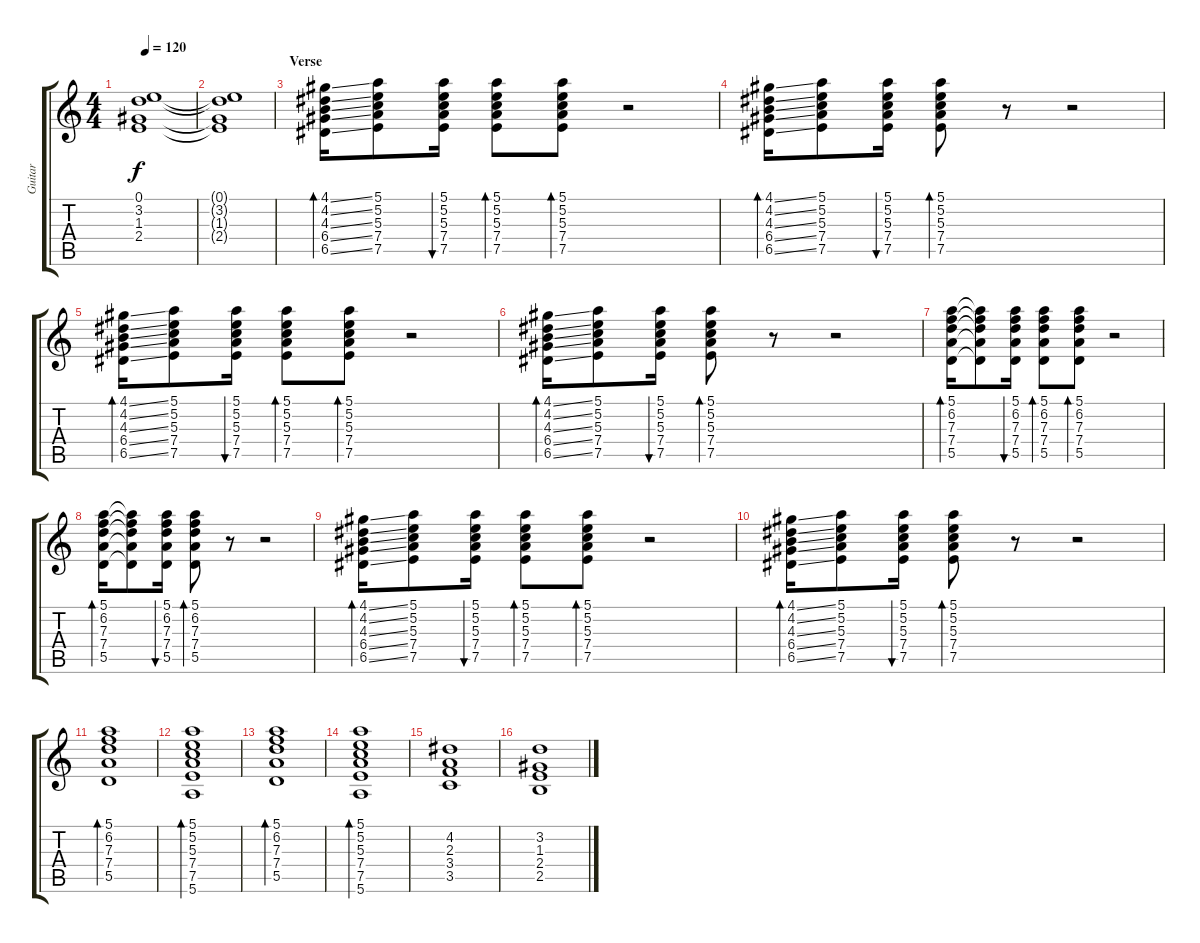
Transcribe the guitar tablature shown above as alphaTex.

\track ("Guitar" "Guitar") {instrument electricguitarclean}
\staff {score tabs}
\tuning (E4 B3 G3 D3 A2 E2) {hide}
\ts (4 4)
\tempo 120
\clef g2
\ks c
(0.1 3.2 1.3 2.4).1{dy f} |
(0.1{t} 3.2{t} 1.3{t} 2.4{t}).1 |
\section ("" "Verse")
(4.1{ss} 4.2{ss} 4.3{ss} 6.4{ss} 6.5{ss}).16{bd 60} (5.1 5.2 5.3 7.4 7.5).8 (5.1 5.2 5.3 7.4 7.5).16{bu 120} (5.1 5.2 5.3 7.4 7.5).8{bd 30} (5.1 5.2 5.3 7.4 7.5).8{bd 30} r.2 |
(4.1{ss} 4.2{ss} 4.3{ss} 6.4{ss} 6.5{ss}).16{bd 30} (5.1 5.2 5.3 7.4 7.5).8 (5.1 5.2 5.3 7.4 7.5).16{bu 120} (5.1 5.2 5.3 7.4 7.5).8{bd 30} r.8 r.2 |
(4.1{ss} 4.2{ss} 4.3{ss} 6.4{ss} 6.5{ss}).16{bd 60} (5.1 5.2 5.3 7.4 7.5).8 (5.1 5.2 5.3 7.4 7.5).16{bu 120} (5.1 5.2 5.3 7.4 7.5).8{bd 30} (5.1 5.2 5.3 7.4 7.5).8{bd 30} r.2 |
(4.1{ss} 4.2{ss} 4.3{ss} 6.4{ss} 6.5{ss}).16{bd 30} (5.1 5.2 5.3 7.4 7.5).8 (5.1 5.2 5.3 7.4 7.5).16{bu 120} (5.1 5.2 5.3 7.4 7.5).8{bd 30} r.8 r.2 |
(5.1 6.2 7.3 7.4 5.5).16{bd 60} (5.1{t} 6.2{t} 7.3{t} 7.4{t} 5.5{t}).8 (5.1 6.2 7.3 7.4 5.5).16{bu 120} (5.1 6.2 7.3 7.4 5.5).8{bd 30} (5.1 6.2 7.3 7.4 5.5).8{bd 30} r.2 |
(5.1 6.2 7.3 7.4 5.5).16{bd 60} (5.1{t} 6.2{t} 7.3{t} 7.4{t} 5.5{t}).8 (5.1 6.2 7.3 7.4 5.5).16{bu 120} (5.1 6.2 7.3 7.4 5.5).8{bd 30} r.8 r.2 |
(4.1{ss} 4.2{ss} 4.3{ss} 6.4{ss} 6.5{ss}).16{bd 60} (5.1 5.2 5.3 7.4 7.5).8 (5.1 5.2 5.3 7.4 7.5).16{bu 120} (5.1 5.2 5.3 7.4 7.5).8{bd 30} (5.1 5.2 5.3 7.4 7.5).8{bd 30} r.2 |
(4.1{ss} 4.2{ss} 4.3{ss} 6.4{ss} 6.5{ss}).16{bd 30} (5.1 5.2 5.3 7.4 7.5).8 (5.1 5.2 5.3 7.4 7.5).16{bu 120} (5.1 5.2 5.3 7.4 7.5).8{bd 30} r.8 r.2 |
(5.1 6.2 7.3 7.4 5.5).1{bd 120} |
(5.1 5.2 5.3 7.4 7.5 5.6).1{bd 120} |
(5.1 6.2 7.3 7.4 5.5).1{bd 120} |
(5.1 5.2 5.3 7.4 7.5 5.6).1{bd 120} |
(4.2 2.3 3.4 3.5).1 |
(3.2 1.3 2.4 2.5).1
